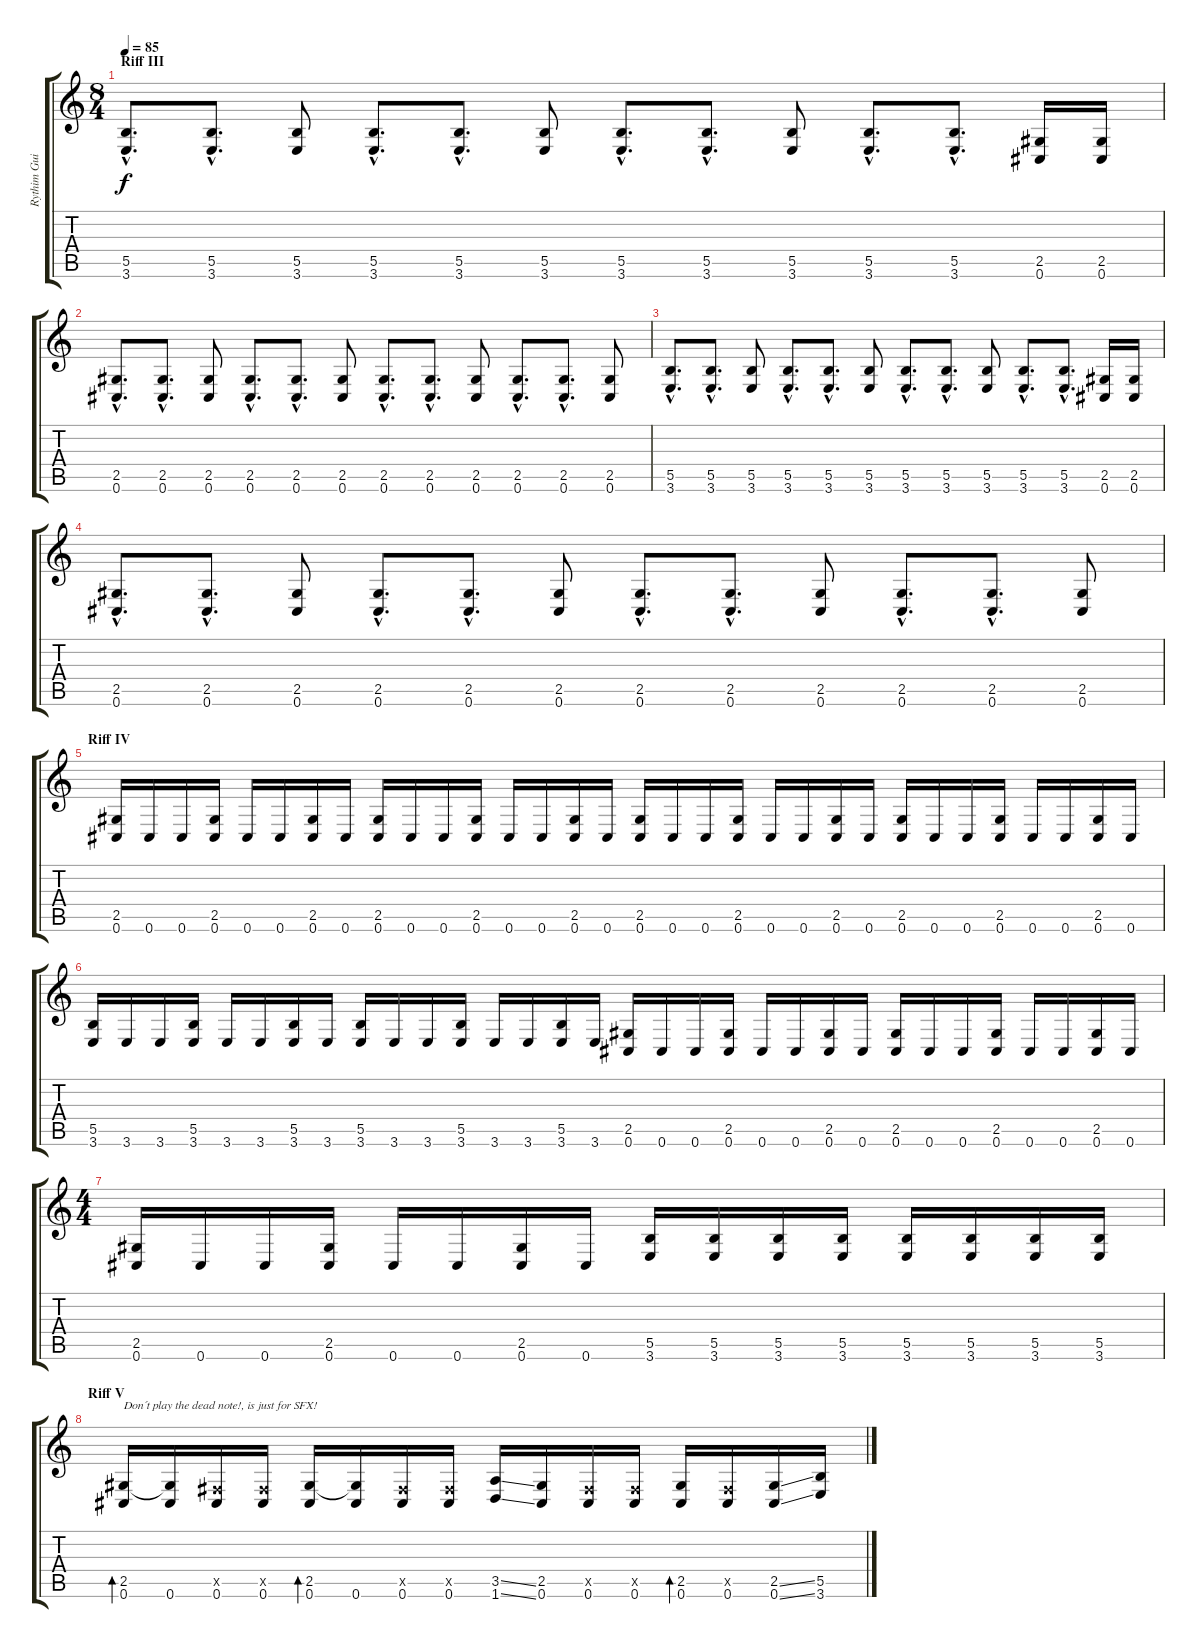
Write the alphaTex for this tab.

\track ("Rythim Guitar" "Rythim Gui") {instrument distortionguitar}
\staff {score tabs}
\tuning (Db4 Ab3 E3 B2 Gb2 Db2) {hide}
\ts (8 4)
\section ("" "Riff III")
\tempo 85
\clef g2
\ks c
(5.5{hac} 3.6{hac}).8{d dy f} (5.5{hac} 3.6{hac}).8{d} (5.5 3.6).8 (5.5{hac} 3.6{hac}).8{d} (5.5{hac} 3.6{hac}).8{d} (5.5 3.6).8 (5.5{hac} 3.6{hac}).8{d} (5.5{hac} 3.6{hac}).8{d} (5.5 3.6).8 (5.5{hac} 3.6{hac}).8{d} (5.5{hac} 3.6{hac}).8{d} (2.5 0.6).16 (2.5 0.6).16 |
(2.5{hac} 0.6{hac}).8{d} (2.5{hac} 0.6{hac}).8{d} (2.5 0.6).8 (2.5{hac} 0.6{hac}).8{d} (2.5{hac} 0.6{hac}).8{d} (2.5 0.6).8 (2.5{hac} 0.6{hac}).8{d} (2.5{hac} 0.6{hac}).8{d} (2.5 0.6).8 (2.5{hac} 0.6{hac}).8{d} (2.5{hac} 0.6{hac}).8{d} (2.5 0.6).8 |
(5.5{hac} 3.6{hac}).8{d} (5.5{hac} 3.6{hac}).8{d} (5.5 3.6).8 (5.5{hac} 3.6{hac}).8{d} (5.5{hac} 3.6{hac}).8{d} (5.5 3.6).8 (5.5{hac} 3.6{hac}).8{d} (5.5{hac} 3.6{hac}).8{d} (5.5 3.6).8 (5.5{hac} 3.6{hac}).8{d} (5.5{hac} 3.6{hac}).8{d} (2.5 0.6).16 (2.5 0.6).16 |
(2.5{hac} 0.6{hac}).8{d} (2.5{hac} 0.6{hac}).8{d} (2.5 0.6).8 (2.5{hac} 0.6{hac}).8{d} (2.5{hac} 0.6{hac}).8{d} (2.5 0.6).8 (2.5{hac} 0.6{hac}).8{d} (2.5{hac} 0.6{hac}).8{d} (2.5 0.6).8 (2.5{hac} 0.6{hac}).8{d} (2.5{hac} 0.6{hac}).8{d} (2.5 0.6).8 |
\section ("" "Riff IV")
(2.5 0.6).16 0.6.16 0.6.16 (2.5 0.6).16 0.6.16 0.6.16 (2.5 0.6).16 0.6.16 (2.5 0.6).16 0.6.16 0.6.16 (2.5 0.6).16 0.6.16 0.6.16 (2.5 0.6).16 0.6.16 (2.5 0.6).16 0.6.16 0.6.16 (2.5 0.6).16 0.6.16 0.6.16 (2.5 0.6).16 0.6.16 (2.5 0.6).16 0.6.16 0.6.16 (2.5 0.6).16 0.6.16 0.6.16 (2.5 0.6).16 0.6.16 |
(5.5 3.6).16 3.6.16 3.6.16 (5.5 3.6).16 3.6.16 3.6.16 (5.5 3.6).16 3.6.16 (5.5 3.6).16 3.6.16 3.6.16 (5.5 3.6).16 3.6.16 3.6.16 (5.5 3.6).16 3.6.16 (2.5 0.6).16 0.6.16 0.6.16 (2.5 0.6).16 0.6.16 0.6.16 (2.5 0.6).16 0.6.16 (2.5 0.6).16 0.6.16 0.6.16 (2.5 0.6).16 0.6.16 0.6.16 (2.5 0.6).16 0.6.16 |
\ts (4 4)
(2.5 0.6).16 0.6.16 0.6.16 (2.5 0.6).16 0.6.16 0.6.16 (2.5 0.6).16 0.6.16 (5.5 3.6).16 (5.5 3.6).16 (5.5 3.6).16 (5.5 3.6).16 (5.5 3.6).16 (5.5 3.6).16 (5.5 3.6).16 (5.5 3.6).16 |
\section ("" "Riff V")
(2.5 0.6).16{bd 480 txt "Don´t play the dead note!, is just for SFX!" volume 14 balance 8} (2.5{t} 0.6).16 (0.5{x} 0.6).16 (0.5{x} 0.6).16 (2.5 0.6).16{bd 480} (2.5{t} 0.6).16 (0.5{x} 0.6).16 (0.5{x} 0.6).16 (3.5{ss} 1.6{ss}).16 (2.5 0.6).16 (0.5{x} 0.6).16 (0.5{x} 0.6).16 (2.5 0.6).16{bd 480} (0.5{x} 0.6).16 (2.5{ss} 0.6{ss}).16 (5.5 3.6).16
